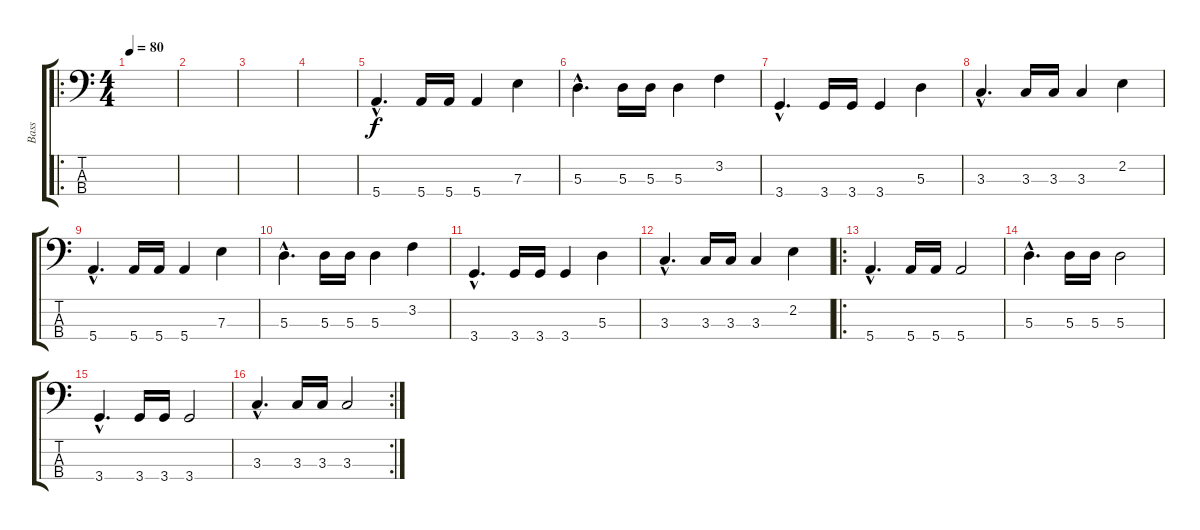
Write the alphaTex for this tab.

\track ("Bass" "Bass") {instrument electricbassfinger}
\staff {score tabs}
\tuning (G2 D2 A1 E1) {hide}
\ro
\ts (4 4)
\tempo 80
\clef f4
\ks c
|
|
|
|
5.4{hac}.4{d} 5.4.16 5.4.16 5.4.4 7.3.4 |
5.3{hac}.4{d} 5.3.16 5.3.16 5.3.4 3.2.4 |
3.4{hac}.4{d} 3.4.16 3.4.16 3.4.4 5.3.4 |
3.3{hac}.4{d} 3.3.16 3.3.16 3.3.4 2.2.4 |
5.4{hac}.4{d} 5.4.16 5.4.16 5.4.4 7.3.4 |
5.3{hac}.4{d} 5.3.16 5.3.16 5.3.4 3.2.4 |
3.4{hac}.4{d} 3.4.16 3.4.16 3.4.4 5.3.4 |
3.3{hac}.4{d} 3.3.16 3.3.16 3.3.4 2.2.4 |
\ro
5.4{hac}.4{d} 5.4.16 5.4.16 5.4.2 |
5.3{hac}.4{d} 5.3.16 5.3.16 5.3.2 |
3.4{hac}.4{d} 3.4.16 3.4.16 3.4.2 |
\rc 2
3.3{hac}.4{d} 3.3.16 3.3.16 3.3.2
